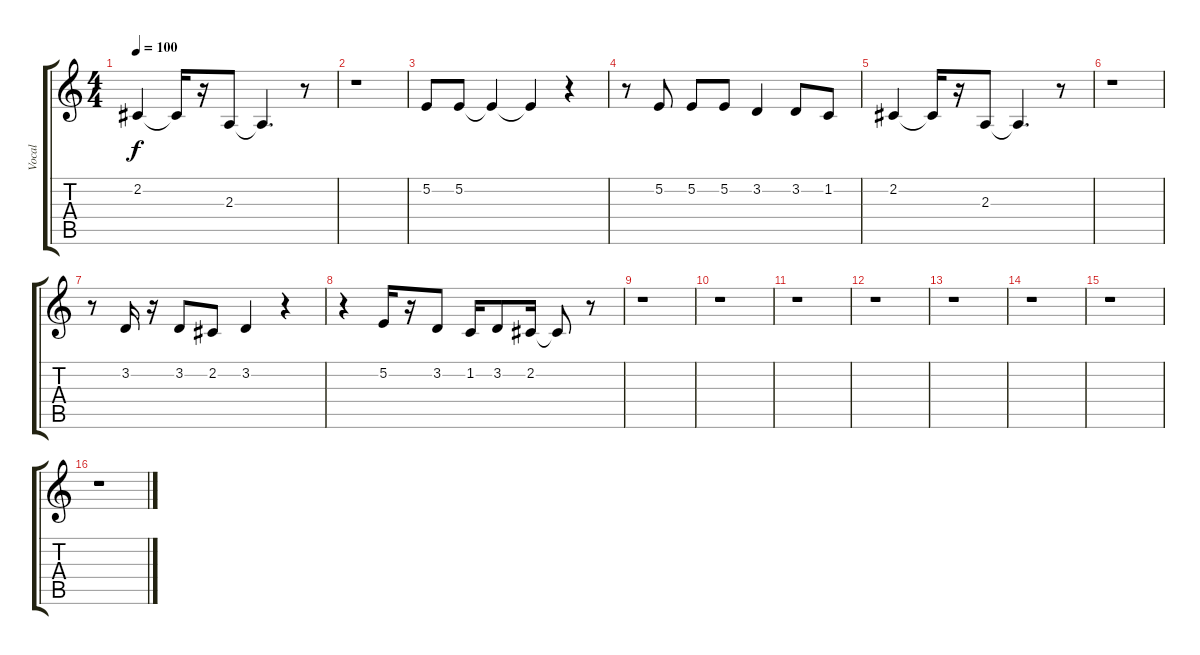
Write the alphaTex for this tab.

\track ("Vocal" "Vocal") {instrument tenorsax}
\staff {score tabs}
\tuning (E4 B3 G3 D3 A2 E2) {hide}
\ts (4 4)
\tempo 100
\clef g2
\ks c
2.2.4{dy f} 2.2{t}.16 r.16 2.3.8 2.3{t}.4{d} r.8 |
r.1 |
5.2.8 5.2.8 5.2{t}.4 5.2{t}.4 r.4 |
r.8 5.2.8 5.2.8 5.2.8 3.2.4 3.2.8 1.2.8 |
2.2.4 2.2{t}.16 r.16 2.3.8 2.3{t}.4{d} r.8 |
r.1 |
r.8 3.2.16 r.16 3.2.8 2.2.8 3.2.4 r.4 |
r.4 5.2.16 r.16 3.2.8 1.2.16 3.2.8 2.2.16 2.2{t}.8 r.8 |
r.1 |
r.1 |
r.1 |
r.1 |
r.1 |
r.1 |
r.1 |
r.1
